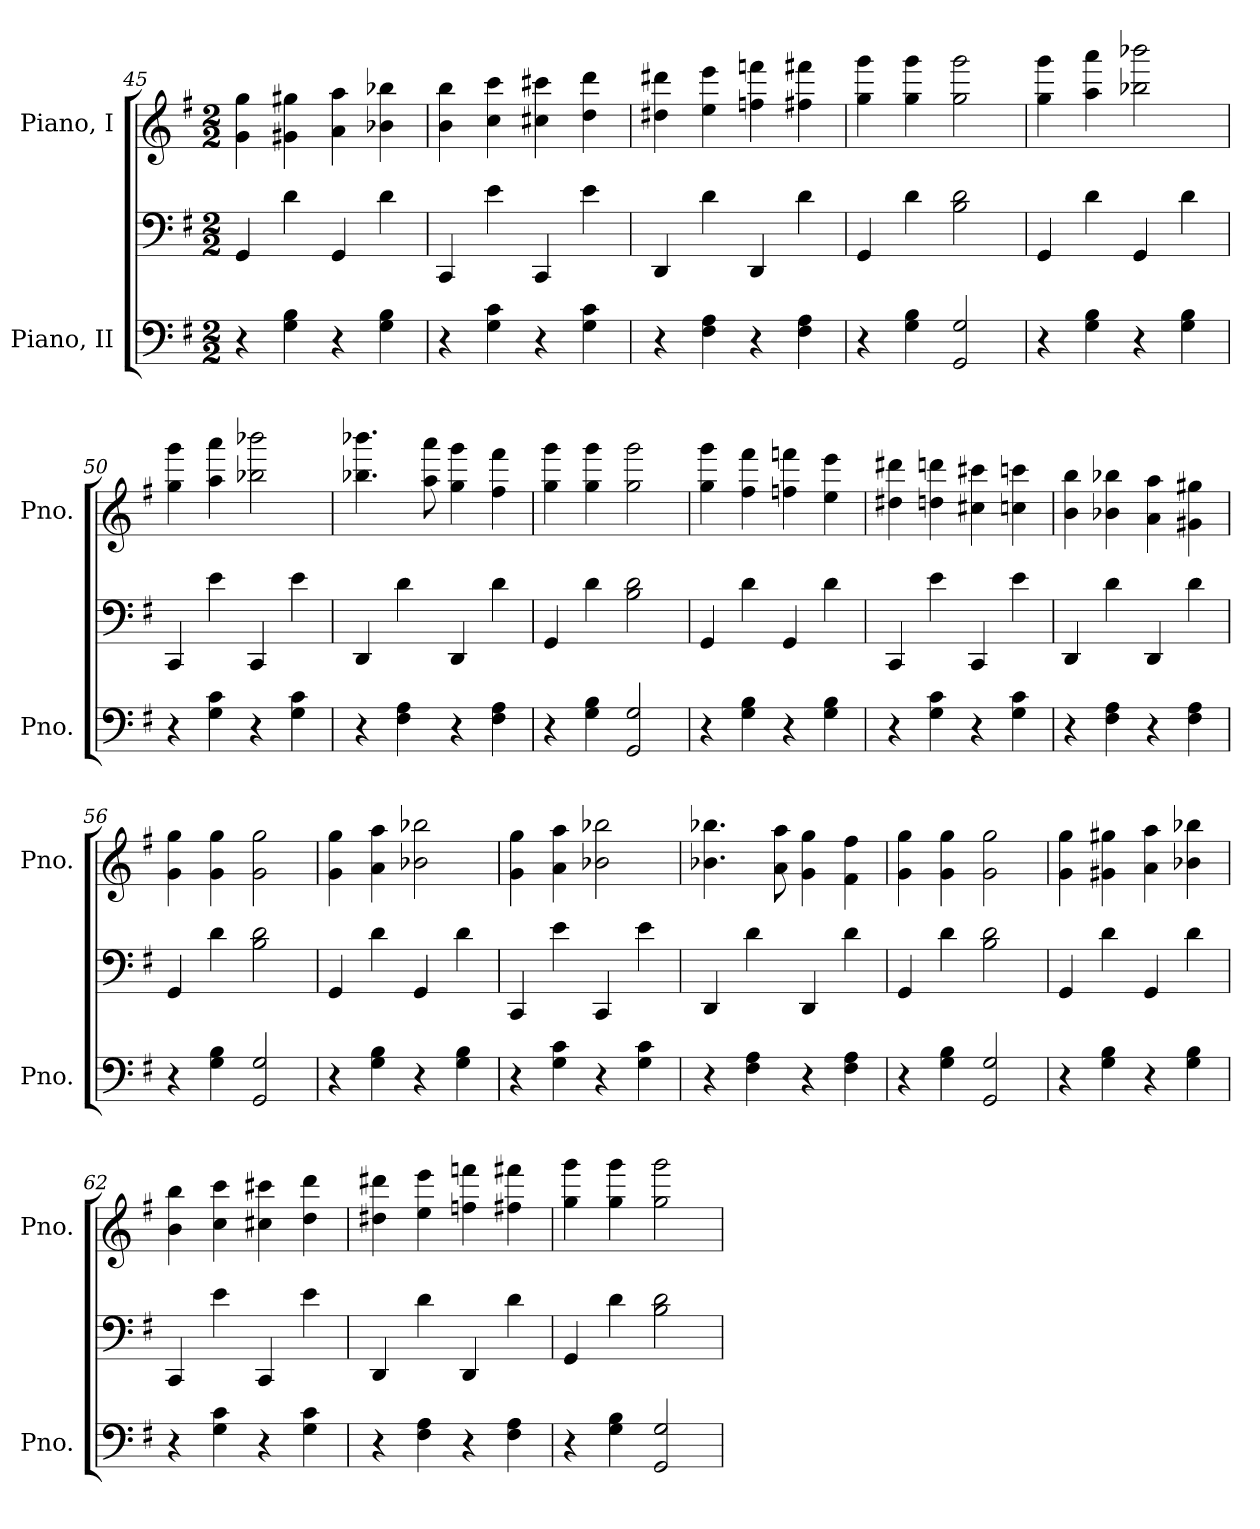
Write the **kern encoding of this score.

**kern	**kern	**kern
*part2	*part2	*part1
*staff3	*staff2	*staff1
*I"Piano, II	*	*I"Piano, I
*I'Pno.	*	*I'Pno.
*clefF4	*clefF4	*clefG2
*k[f#]	*k[f#]	*k[f#]
*M2/2	*M2/2	*M2/2
=45	=45	=45
4r	4GG/	4g\ 4gg\
4G\ 4B\	4d\	4g#X\ 4gg#X\
4r	4GG/	4a\ 4aa\
4G\ 4B\	4d\	4b-X\ 4bb-X\
=46	=46	=46
4r	4CC/	4b\ 4bb\
4G\ 4c\	4e\	4cc\ 4ccc\
4r	4CC/	4cc#X\ 4ccc#X\
4G\ 4c\	4e\	4dd\ 4ddd\
=47	=47	=47
4r	4DD/	4dd#X\ 4ddd#X\
4F#\ 4A\	4d\	4ee\ 4eee\
4r	4DD/	4ffn\ 4fffn\
4F#\ 4A\	4d\	4ff#X\ 4fff#X\
=48	=48	=48
4r	4GG/	4gg\ 4ggg\
4G\ 4B\	4d\	4gg\ 4ggg\
2GG/ 2G/	2B\ 2d\	2gg\ 2ggg\
!!LO:PB:g=z
=49	=49	=49
4r	4GG/	4gg\ 4ggg\
4G\ 4B\	4d\	4aa\ 4aaa\
4r	4GG/	2bb-X\ 2bbb-X\
4G\ 4B\	4d\	.
=50	=50	=50
4r	4CC/	4gg\ 4ggg\
4G\ 4c\	4e\	4aa\ 4aaa\
4r	4CC/	2bb-X\ 2bbb-X\
4G\ 4c\	4e\	.
=51	=51	=51
4r	4DD/	4.bb-X\ 4.bbb-X\
4F#\ 4A\	4d\	.
.	.	8aa\ 8aaa\
4r	4DD/	4gg\ 4ggg\
4F#\ 4A\	4d\	4ff#\ 4fff#\
=52	=52	=52
4r	4GG/	4gg\ 4ggg\
4G\ 4B\	4d\	4gg\ 4ggg\
2GG/ 2G/	2B\ 2d\	2gg\ 2ggg\
=53	=53	=53
4r	4GG/	4gg\ 4ggg\
4G\ 4B\	4d\	4ff#\ 4fff#\
4r	4GG/	4ffn\ 4fffn\
4G\ 4B\	4d\	4ee\ 4eee\
=54	=54	=54
4r	4CC/	4dd#X\ 4ddd#X\
4G\ 4c\	4e\	4ddn\ 4dddn\
4r	4CC/	4cc#X\ 4ccc#X\
4G\ 4c\	4e\	4ccn\ 4cccn\
!!LO:LB:g=z
=55	=55	=55
4r	4DD/	4b\ 4bb\
4F#\ 4A\	4d\	4b-X\ 4bb-X\
4r	4DD/	4a\ 4aa\
4F#\ 4A\	4d\	4g#X\ 4gg#X\
=56	=56	=56
4r	4GG/	4g\ 4gg\
4G\ 4B\	4d\	4g\ 4gg\
2GG/ 2G/	2B\ 2d\	2g\ 2gg\
=57	=57	=57
4r	4GG/	4g\ 4gg\
4G\ 4B\	4d\	4a\ 4aa\
4r	4GG/	2b-X\ 2bb-X\
4G\ 4B\	4d\	.
=58	=58	=58
4r	4CC/	4g\ 4gg\
4G\ 4c\	4e\	4a\ 4aa\
4r	4CC/	2b-X\ 2bb-X\
4G\ 4c\	4e\	.
=59	=59	=59
4r	4DD/	4.b-X\ 4.bb-X\
4F#\ 4A\	4d\	.
.	.	8a\ 8aa\
4r	4DD/	4g\ 4gg\
4F#\ 4A\	4d\	4f#\ 4ff#\
=60	=60	=60
4r	4GG/	4g\ 4gg\
4G\ 4B\	4d\	4g\ 4gg\
2GG/ 2G/	2B\ 2d\	2g\ 2gg\
=61	=61	=61
4r	4GG/	4g\ 4gg\
4G\ 4B\	4d\	4g#X\ 4gg#X\
4r	4GG/	4a\ 4aa\
4G\ 4B\	4d\	4b-X\ 4bb-X\
!!LO:LB:g=z
=62	=62	=62
4r	4CC/	4b\ 4bb\
4G\ 4c\	4e\	4cc\ 4ccc\
4r	4CC/	4cc#X\ 4ccc#X\
4G\ 4c\	4e\	4dd\ 4ddd\
=63	=63	=63
4r	4DD/	4dd#X\ 4ddd#X\
4F#\ 4A\	4d\	4ee\ 4eee\
4r	4DD/	4ffn\ 4fffn\
4F#\ 4A\	4d\	4ff#X\ 4fff#X\
=64	=64	=64
4r	4GG/	4gg\ 4ggg\
4G\ 4B\	4d\	4gg\ 4ggg\
2GG/ 2G/	2B\ 2d\	2gg\ 2ggg\
=	=	=
*-	*-	*-
